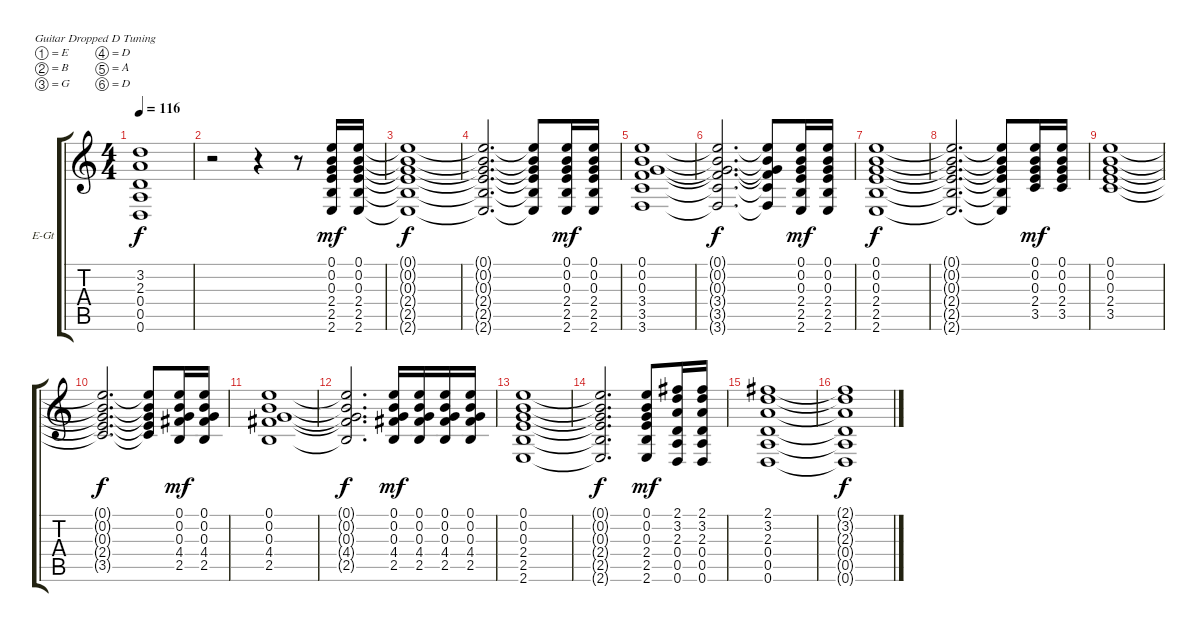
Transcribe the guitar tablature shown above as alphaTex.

\bracketExtendMode groupsimilarinstruments
\firstSystemTrackNameOrientation horizontal
\otherSystemsTrackNameOrientation horizontal
\track ("Guitar 4" "E-Gt") {instrument overdrivenguitar}
\staff {score tabs}
\tuning (E4 B3 G3 D3 A2 D2)
\ts (4 4)
\tempo 116
\clef g2
\ks c
(3.2{t} 2.3{t} 0.4{t} 0.5{t} 0.6{t}).1{dy f} |
r.2 r.4 r.8 (0.1 0.2 0.3 2.4 2.5 2.6).16{dy mf} (0.1 0.2 0.3 2.4 2.5 2.6).16 |
(0.1{t} 0.2{t} 0.3{t} 2.4{t} 2.5{t} 2.6{t}).1{dy f} |
(0.1{t} 0.2{t} 0.3{t} 2.4{t} 2.5{t} 2.6{t}).2{d} (0.1{t} 0.2{t} 0.3{t} 2.4{t} 2.5{t} 2.6{t}).8 (0.1 0.2 0.3 2.4 2.5 2.6).16{dy mf} (0.1 0.2 0.3 2.4 2.5 2.6).16 |
(0.1 0.2 0.3 3.4 3.5 3.6).1 |
(0.1{t} 0.2{t} 0.3{t} 3.4{t} 3.5{t} 3.6{t}).2{d dy f} (0.1{t} 0.2{t} 0.3{t} 3.4{t} 3.5{t} 3.6{t}).8 (0.1 0.2 0.3 2.4 2.5 2.6).16{dy mf} (0.1 0.2 0.3 2.4 2.5 2.6).16 |
(0.1 0.2 0.3 2.4 2.5 2.6).1{dy f} |
(0.1{t} 0.2{t} 0.3{t} 2.4{t} 2.5{t} 2.6{t}).2{d} (0.1{t} 0.2{t} 0.3{t} 2.4{t} 2.5{t} 2.6{t}).8 (0.1 0.2 0.3 2.4 3.5).16{dy mf} (0.1 0.2 0.3 2.4 3.5).16 |
(0.1 0.2 0.3 2.4 3.5).1 |
(0.1{t} 0.2{t} 0.3{t} 2.4{t} 3.5{t}).2{d dy f} (0.1{t} 0.2{t} 0.3{t} 2.4{t} 3.5{t}).8 (0.1 0.2 0.3 4.4 2.5).16{dy mf} (0.1 0.2 0.3 4.4 2.5).16 |
(0.1 0.2 0.3 4.4 2.5).1 |
(0.1{t} 0.2{t} 0.3{t} 4.4{t} 2.5{t}).2{d dy f} (0.1 0.2 0.3 4.4 2.5).16{dy mf} (0.1 0.2 0.3 4.4 2.5).16 (0.1 0.2 0.3 4.4 2.5).16 (0.1 0.2 0.3 4.4 2.5).16 |
(0.1 0.2 0.3 2.4 2.5 2.6).1 |
(0.1{t} 0.2{t} 0.3{t} 2.4{t} 2.5{t} 2.6{t}).2{d dy f} (0.1 0.2 0.3 2.4 2.5 2.6).8{dy mf} (2.1 3.2 2.3 0.4 0.5 0.6).16 (2.1 3.2 2.3 0.4 0.5 0.6).16 |
(2.1 3.2 2.3 0.4 0.5 0.6).1 |
(2.1{t} 3.2{t} 2.3{t} 0.4{t} 0.5{t} 0.6{t}).1{dy f}
